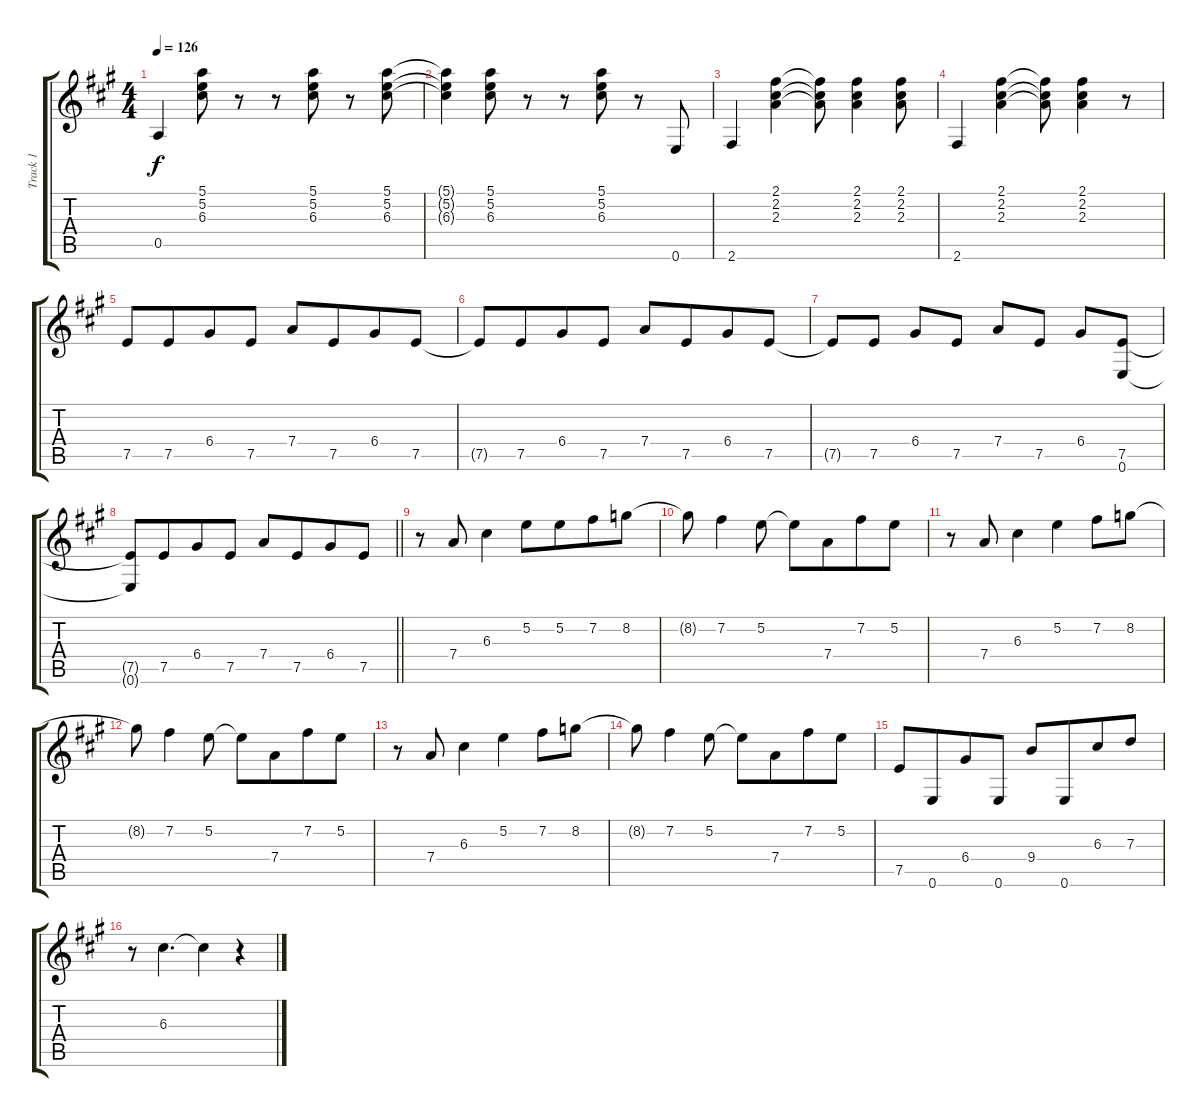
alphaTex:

\track ("Track 1" "Track 1") {instrument electricguitarclean}
\staff {score tabs}
\tuning (E4 B3 G3 D3 A2 E2) {hide}
\ts (4 4)
\tempo 126
\clef g2
\ks a
0.5.4{dy f} (5.1 5.2 6.3).8 r.8 r.8 (5.1 5.2 6.3).8 r.8 (5.1 5.2 6.3).8 |
(5.1{t} 5.2{t} 6.3{t}).4 (5.1 5.2 6.3).8 r.8 r.8 (5.1 5.2 6.3).8 r.8 0.6.8 |
2.6.4 (2.1 2.2 2.3).4 (2.1{t} 2.2{t} 2.3{t}).8 (2.1 2.2 2.3).4 (2.1 2.2 2.3).8 |
2.6.4 (2.1 2.2 2.3).4 (2.1{t} 2.2{t} 2.3{t}).8 (2.1 2.2 2.3).4 r.8 |
7.5.8 7.5.8{beam merge} 6.4.8 7.5.8 7.4.8 7.5.8{beam merge} 6.4.8 7.5.8 |
7.5{t}.8 7.5.8{beam merge} 6.4.8 7.5.8 7.4.8 7.5.8{beam merge} 6.4.8 7.5.8 |
7.5{t}.8 7.5.8 6.4.8 7.5.8 7.4.8 7.5.8 6.4.8 (7.5 0.6).8 |
\barLineRight lightlight
(7.5{t} 0.6{t}).8 7.5.8{beam merge} 6.4.8 7.5.8 7.4.8 7.5.8{beam merge} 6.4.8 7.5.8 |
r.8 7.4.8 6.3.4 5.2.8 5.2.8{beam merge} 7.2.8 8.2.8 |
8.2{t}.8 7.2.4 5.2.8 5.2{t}.8 7.4.8{beam merge} 7.2.8 5.2.8 |
r.8 7.4.8 6.3.4 5.2.4 7.2.8 8.2.8 |
8.2{t}.8 7.2.4 5.2.8 5.2{t}.8 7.4.8{beam merge} 7.2.8 5.2.8 |
r.8 7.4.8 6.3.4 5.2.4 7.2.8 8.2.8 |
8.2{t}.8 7.2.4 5.2.8 5.2{t}.8 7.4.8{beam merge} 7.2.8 5.2.8 |
7.5.8 0.6.8{beam merge} 6.4.8 0.6.8 9.4.8 0.6.8{beam merge} 6.3.8 7.3.8 |
r.8 6.3.4{d} 6.3{t}.4 r.4
